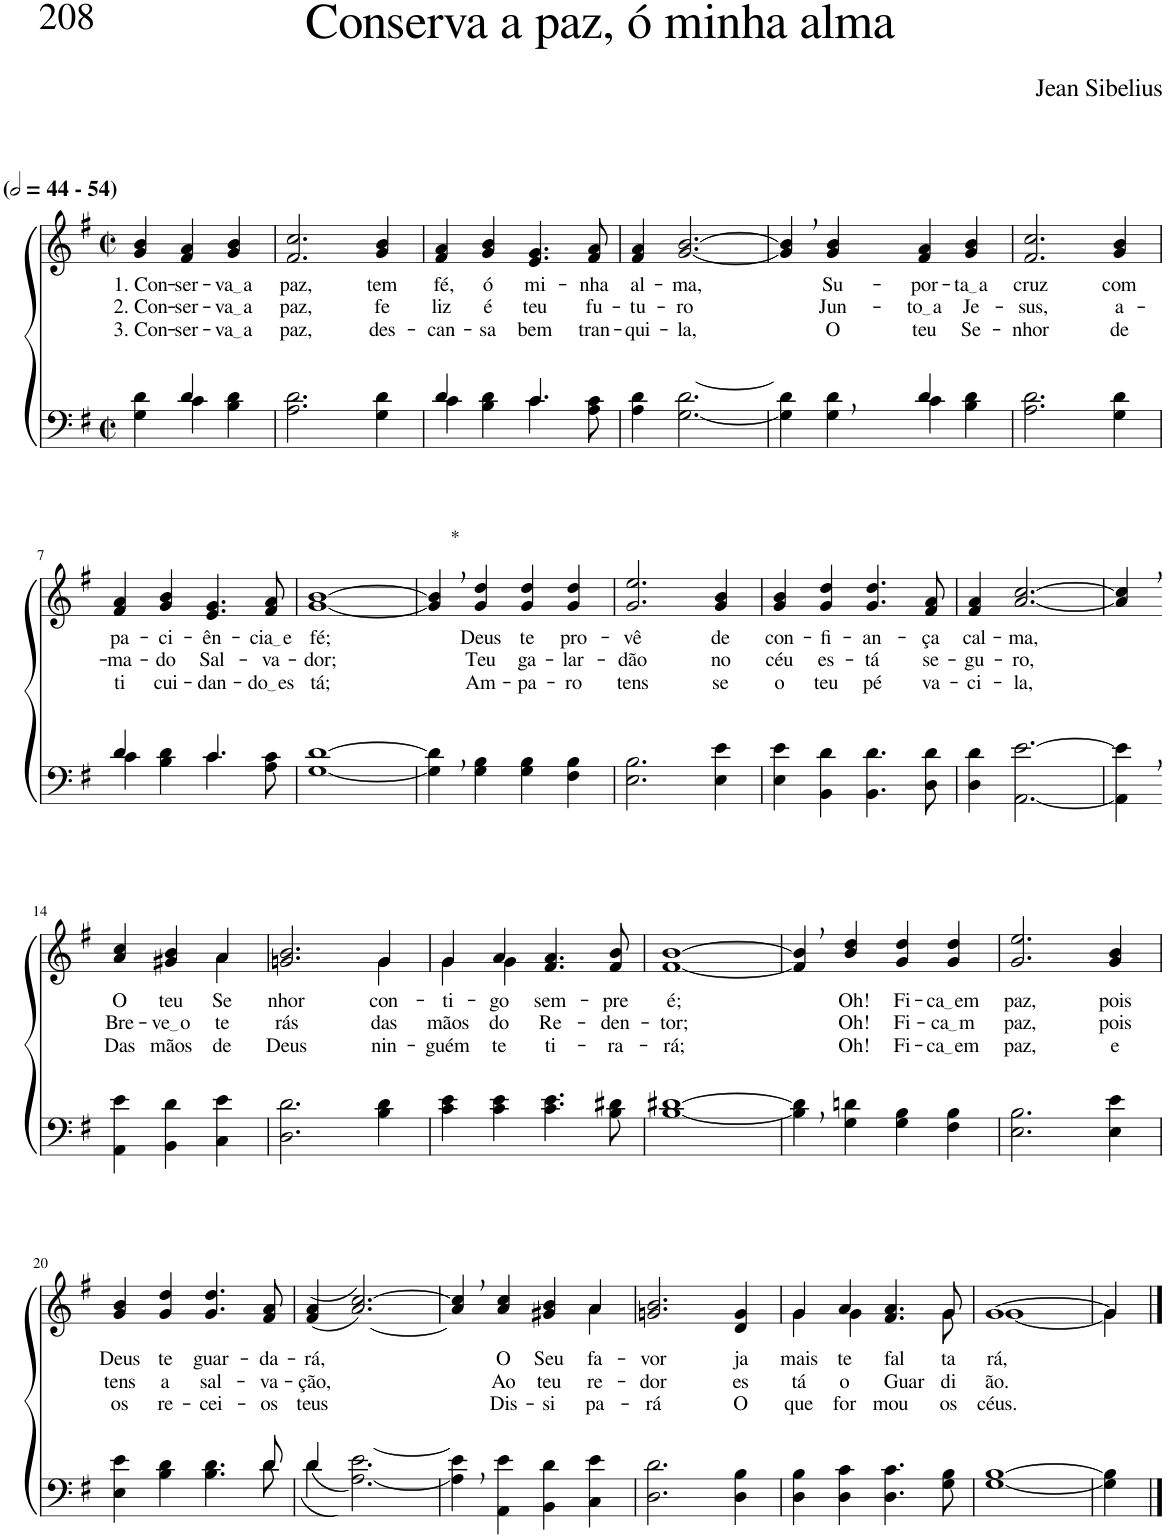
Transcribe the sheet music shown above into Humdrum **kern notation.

**kern	**kern	**text	**text	**text
*part2	*part1	*part1	*part1	*part1
*staff2	*staff1	*staff1	*staff1	*staff1
*I"Parte III e IV	*I"Parte I e II	*	*	*
*clefF4	*clefG2	*	*	*
*Trd1c2	*Trd1c2	*	*	*
*k[f#]	*k[f#]	*	*	*
*M2/2	*M2/2	*	*	*
*met(c|)	*met(c|)	*	*	*
*MM88	*MM88	*	*	*
=1	=1	=1	=1	=1
*^	*	*	*	*
!	!	!LO:TX:a:B:t=(	!	!	!
!	!	!LO:TX:a:B:t=- 54)	!	!	!
!	!	!	!LO:LY:b	!LO:LY:b	!LO:LY:b
4ryy	4G\ 4d\	4g/ 4b/	1. Con-	2. Con-	3. Con-
!	!	!	!LO:LY:b	!LO:LY:b	!LO:LY:b
4d/	4c\	4f#/ 4a/	-ser-	-ser-	-ser-
!	!	!	!LO:LY:b	!LO:LY:b	!LO:LY:b
4ryy	4B\ 4d\	4g/ 4b/	va a	va a	va a
=2	=2	=2	=2	=2	=2
!	!	!	!LO:LY:b	!LO:LY:b	!LO:LY:b
*v	*v	*	*	*	*
2.A\ 2.d\	2.f#/ 2.cc/	paz,	paz,	paz,
!	!	!LO:LY:b	!LO:LY:b	!LO:LY:b
4G\ 4d\	4g/ 4b/	tem	fe	des-
=3	=3	=3	=3	=3
*^	*	*	*	*
!	!	!	!LO:LY:b	!LO:LY:b	!LO:LY:b
4d/	4c\	4f#/ 4a/	fé,	liz	-can-
!	!	!	!LO:LY:b	!LO:LY:b	!LO:LY:b
4ryy	4B\ 4d\	4g/ 4b/	ó	é	-sa
!	!	!	!LO:LY:b	!LO:LY:b	!LO:LY:b
4.c/	4.c\	4.e/ 4.g/	mi-	teu	bem
!	!	!	!LO:LY:b	!LO:LY:b	!LO:LY:b
8ryy	8A\ 8c\	8f#/ 8a/	-nha	fu-	tran-
=4	=4	=4	=4	=4	=4
!	!	!	!LO:LY:b	!LO:LY:b	!LO:LY:b
*v	*v	*	*	*	*
4A\ 4d\	4f#/ 4a/	al-	-tu-	-qui-
!	!	!LO:LY:b	!LO:LY:b	!LO:LY:b
[2.G\ [2.d\	[2.g/ [2.b/	-ma,	-ro	-la,
=5	=5	=5	=5	=5
*^	*	*	*	*
2ryy	4G\] 4d\]	4g/], 4b/],	.	.	.
!	!	!	!LO:LY:b	!LO:LY:b	!LO:LY:b
.	4G\ 4d\	4g/ 4b/	Su-	Jun-	O
!	!	!	!LO:LY:b	!LO:LY:b	!LO:LY:b
4d/	4c\	4f#/ 4a/	-por-	to a	teu
!	!	!	!LO:LY:b	!LO:LY:b	!LO:LY:b
4ryy	4B\ 4d\	4g/ 4b/	ta a	Je-	Se-
=6	=6	=6	=6	=6	=6
!	!	!	!LO:LY:b	!LO:LY:b	!LO:LY:b
*v	*v	*	*	*	*
2.A\ 2.d\	2.f#/ 2.cc/	cruz	-sus,	-nhor
!	!	!LO:LY:b	!LO:LY:b	!LO:LY:b
4G\ 4d\	4g/ 4b/	com	a-	de
!!LO:LB:g=z
=7	=7	=7	=7	=7
*^	*	*	*	*
!	!	!	!LO:LY:b	!LO:LY:b	!LO:LY:b
4d/	4c\	4f#/ 4a/	pa-	-ma-	ti
!	!	!	!LO:LY:b	!LO:LY:b	!LO:LY:b
4ryy	4B\ 4d\	4g/ 4b/	-ci-	-do	cui-
!	!	!	!LO:LY:b	!LO:LY:b	!LO:LY:b
4.c/	4.c\	4.e/ 4.g/	-ên-	Sal-	-dan-
!	!	!	!LO:LY:b	!LO:LY:b	!LO:LY:b
8ryy	8A\ 8c\	8f#/ 8a/	cia e	-va-	do es
=8	=8	=8	=8	=8	=8
!	!	!	!LO:LY:b	!LO:LY:b	!LO:LY:b
*v	*v	*	*	*	*
[1G [1d	[1g [1b	fé;	-dor;	tá;
=9	=9	=9	=9	=9
!	!LO:TX:a:t=*	!	!	!
4G\], 4d\],	4g/], 4b/],	.	.	.
!	!	!LO:LY:b	!LO:LY:b	!LO:LY:b
4G\ 4B\	4g/ 4dd/	Deus	Teu	Am-
!	!	!LO:LY:b	!LO:LY:b	!LO:LY:b
4G\ 4B\	4g/ 4dd/	te	ga-	-pa-
!	!	!LO:LY:b	!LO:LY:b	!LO:LY:b
4F#\ 4B\	4g/ 4dd/	pro-	-lar-	-ro
=10	=10	=10	=10	=10
!	!	!LO:LY:b	!LO:LY:b	!LO:LY:b
2.E\ 2.B\	2.g/ 2.ee/	-vê	-dão	tens
!	!	!LO:LY:b	!LO:LY:b	!LO:LY:b
4E\ 4e\	4g/ 4b/	de	no	se
=11	=11	=11	=11	=11
!	!	!LO:LY:b	!LO:LY:b	!LO:LY:b
4E\ 4e\	4g/ 4b/	con-	céu	o
!	!	!LO:LY:b	!LO:LY:b	!LO:LY:b
4BB\ 4d\	4g/ 4dd/	-fi-	es-	teu
!	!	!LO:LY:b	!LO:LY:b	!LO:LY:b
4.BB\ 4.d\	4.g/ 4.dd/	-an-	-tá	pé
!	!	!LO:LY:b	!LO:LY:b	!LO:LY:b
8D\ 8d\	8f#/ 8a/	-ça	se-	va-
=12	=12	=12	=12	=12
!	!	!LO:LY:b	!LO:LY:b	!LO:LY:b
4D\ 4d\	4f#/ 4a/	cal-	-gu-	-ci-
!	!	!LO:LY:b	!LO:LY:b	!LO:LY:b
[2.AA\ [2.e\	[2.a/ [2.cc/	-ma,	-ro,	-la,
=13	=13	=13	=13	=13
4AA\], 4e\],	4a/], 4cc/],	.	.	.
!!LO:LB:g=z
=14-	=14-	=14-	=14-	=14-
!	!	!LO:LY:b	!LO:LY:b	!LO:LY:b
*	*^	*	*	*
4AA\ 4e\	4a/ 4cc/	2ryy	O	Bre-	Das
!	!	!	!LO:LY:b	!LO:LY:b	!LO:LY:b
4BB\ 4d\	4g#X/ 4b/	.	teu	ve o	mãos
!	!	!	!LO:LY:b	!LO:LY:b	!LO:LY:b
4C\ 4e\	4a/	4a\	Se-	te-	de
=15	=15	=15	=15	=15	=15
!	!	!	!LO:LY:b	!LO:LY:b	!LO:LY:b
2.D\ 2.d\	2.gn/ 2.b/	2.ryy	-nhor	-rás	Deus
!	!	!	!LO:LY:b	!LO:LY:b	!LO:LY:b
4B\ 4d\	4g/	4g\	con-	das	nin-
=16	=16	=16	=16	=16	=16
!	!	!	!LO:LY:b	!LO:LY:b	!LO:LY:b
4c\ 4e\	4g/	4g\	-ti-	mãos	-guém
!	!	!	!LO:LY:b	!LO:LY:b	!LO:LY:b
4c\ 4e\	4a/	4g\	-go	do	te
!	!	!	!LO:LY:b	!LO:LY:b	!LO:LY:b
4.c\ 4.e\	4.f#/ 4.a/	2ryy	sem-	Re-	ti-
!	!	!	!LO:LY:b	!LO:LY:b	!LO:LY:b
8B\ 8d#X\	8f#/ 8b/	.	-pre	-den-	-ra-
*	*v	*v	*	*	*
=17	=17	=17	=17	=17
!	!	!LO:LY:b	!LO:LY:b	!LO:LY:b
[1B [1d#X	[1f# [1b	é;	-tor;	-rá;
=18	=18	=18	=18	=18
4B\], 4d#\],	4f#/], 4b/],	.	.	.
!	!	!LO:LY:b	!LO:LY:b	!LO:LY:b
4G\ 4dn\	4b/ 4dd/	Oh!	Oh!	Oh!
!	!	!LO:LY:b	!LO:LY:b	!LO:LY:b
4G\ 4B\	4g/ 4dd/	Fi-	Fi-	Fi-
!	!	!LO:LY:b	!LO:LY:b	!LO:LY:b
4F#\ 4B\	4g/ 4dd/	ca em	ca m	ca em
=19	=19	=19	=19	=19
!	!	!LO:LY:b	!LO:LY:b	!LO:LY:b
2.E\ 2.B\	2.g/ 2.ee/	paz,	paz,	paz,
!	!	!LO:LY:b	!LO:LY:b	!LO:LY:b
4E\ 4e\	4g/ 4b/	pois	pois	e
!!LO:LB:g=z
=20	=20	=20	=20	=20
*^	*	*	*	*
!	!	!	!LO:LY:b	!LO:LY:b	!LO:LY:b
2..ryy	4E\ 4e\	4g/ 4b/	Deus	tens	os
!	!	!	!LO:LY:b	!LO:LY:b	!LO:LY:b
.	4B\ 4d\	4g/ 4dd/	te	a	re-
!	!	!	!LO:LY:b	!LO:LY:b	!LO:LY:b
.	4.B\ 4.d\	4.g/ 4.dd/	guar-	sal-	-cei-
!	!	!	!LO:LY:b	!LO:LY:b	!LO:LY:b
8d/	8d\	8f#/ 8a/	-da-	-va-	-os
=21	=21	=21	=21	=21	=21
!	!	!	!LO:LY:b	!LO:LY:b	!LO:LY:b
((4d/	4d\	((4f#/ 4a/	-rá,	-ção,	teus
2.ryy	[2.A\ [2.e\))	[2.a/ [2.cc/))	.	.	.
*v	*v	*	*	*	*
=22	=22	=22	=22	=22
*	*^	*	*	*
4A\], 4e\],	4a/], 4cc/],	2.ryy	.	.	.
!	!	!	!LO:LY:b	!LO:LY:b	!LO:LY:b
4AA\ 4e\	4a/ 4cc/	.	O	Ao	Dis-
!	!	!	!LO:LY:b	!LO:LY:b	!LO:LY:b
4BB\ 4d\	4g#X/ 4b/	.	Seu	teu	-si-
!	!	!	!LO:LY:b	!LO:LY:b	!LO:LY:b
4C\ 4e\	4a/	4a\	fa-	re-	-pa-
=23	=23	=23	=23	=23	=23
!	!	!	!LO:LY:b	!LO:LY:b	!LO:LY:b
*	*v	*v	*	*	*
2.D\ 2.d\	2.gn/ 2.b/	-vor	-dor	-rá
!	!	!LO:LY:b	!LO:LY:b	!LO:LY:b
4D\ 4B\	4d/ 4g/	ja-	es-	O
=24	=24	=24	=24	=24
*	*^	*	*	*
!	!	!	!LO:LY:b	!LO:LY:b	!LO:LY:b
4D\ 4B\	4g/	4g\	-mais	-tá	que
!	!	!	!LO:LY:b	!LO:LY:b	!LO:LY:b
4D\ 4c\	4a/	4g\	te	o	for-
!	!	!	!LO:LY:b	!LO:LY:b	!LO:LY:b
4.D\ 4.c\	4.f#/ 4.a/	4.ryy	fal-	Guar-	-mou
!	!	!	!LO:LY:b	!LO:LY:b	!LO:LY:b
8G\ 8B\	8g/	8g\	-ta-	-di-	os
=25	=25	=25	=25	=25	=25
!	!	!	!LO:LY:b	!LO:LY:b	!LO:LY:b
[1G [1B	[1g	[1g	-rá,	-ão.	céus.
=26	=26	=26	=26	=26	=26
4G\] 4B\]	4g/]	4g\]	.	.	.
*	*v	*v	*	*	*
==	==	==	==	==
*-	*-	*-	*-	*-
